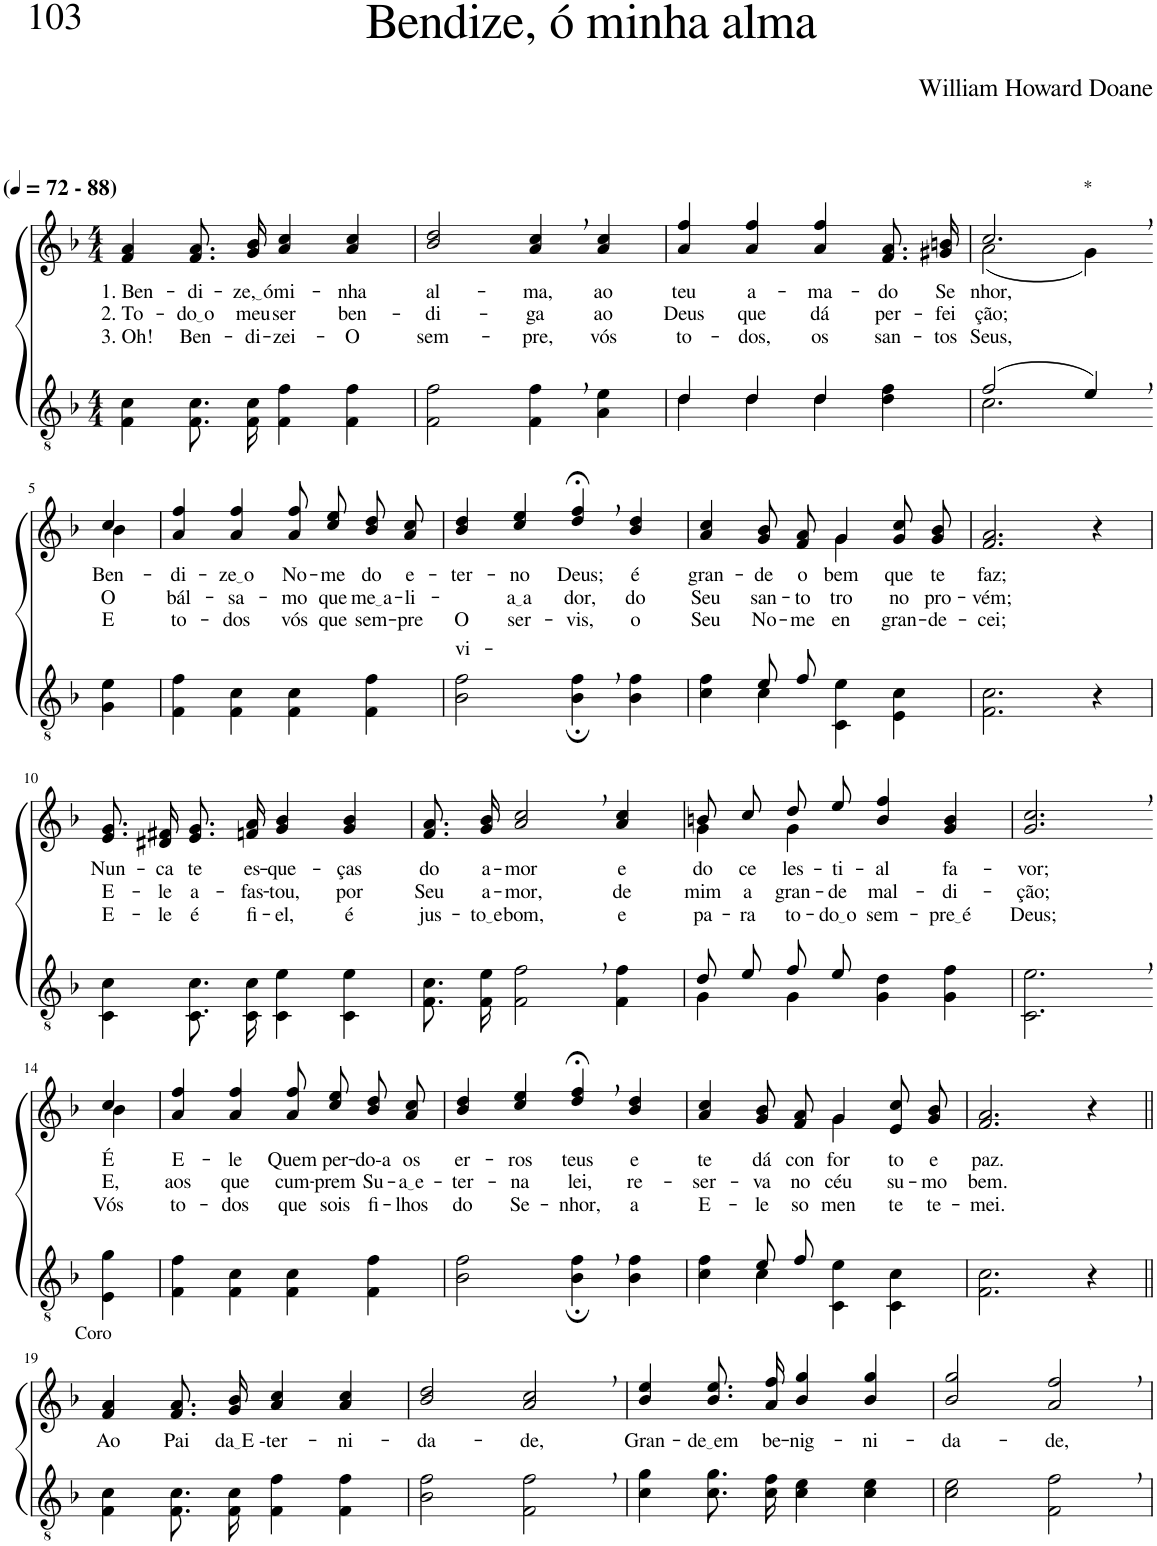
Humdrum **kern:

**kern	**kern	**text	**text	**text
*part2	*part1	*part1	*part1	*part1
*staff2	*staff1	*staff1	*staff1	*staff1
*I"Parte III e IV	*I"Parte I e II	*	*	*
*clefGv2	*clefG2	*	*	*
*Trd3c5	*Trd3c5	*	*	*
*k[b-]	*k[b-]	*	*	*
*M4/4	*M4/4	*	*	*
*MM72	*MM72	*	*	*
=1	=1	=1	=1	=1
!	!LO:TX:a:B:t=(	!	!	!
!	!LO:TX:a:B:t=- 88)	!	!	!
!	!	!LO:LY:b	!LO:LY:b	!LO:LY:b
4F\ 4c\	4f/ 4a/	1. Ben-	2. To-	3. Oh!
!	!	!LO:LY:b	!LO:LY:b	!LO:LY:b
8.F/ 8.c/L	8.f/ 8.a/L	-di-	do o	Ben-
!	!	!LO:LY:b	!LO:LY:b	!LO:LY:b
16F/ 16c/Jk	16g/ 16b-/Jk	ze, ó	meu	-di-
!	!	!LO:LY:b	!LO:LY:b	!LO:LY:b
4F\ 4f\	4a/ 4cc/	mi-	ser	-zei-
!	!	!LO:LY:b	!LO:LY:b	!LO:LY:b
4F\ 4f\	4a/ 4cc/	-nha	ben-	-O
=2	=2	=2	=2	=2
!	!	!LO:LY:b	!LO:LY:b	!LO:LY:b
2F\ 2f\	2b-/ 2dd/	al-	-di-	sem-
!	!	!LO:LY:b	!LO:LY:b	!LO:LY:b
4F\, 4f\,	4a/, 4cc/,	-ma,	-ga	-pre,
!	!	!LO:LY:b	!LO:LY:b	!LO:LY:b
4A\ 4e\	4a/ 4cc/	ao	ao	vós
=3	=3	=3	=3	=3
*^	*	*	*	*
!	!	!	!LO:LY:b	!LO:LY:b	!LO:LY:b
4d\	4d/	4a/ 4ff/	teu	Deus	to-
!	!	!	!LO:LY:b	!LO:LY:b	!LO:LY:b
4d\	4d/	4a/ 4ff/	a-	que	-dos,
!	!	!	!LO:LY:b	!LO:LY:b	!LO:LY:b
4d\	4d/	4a/ 4ff/	-ma-	dá	os
!	!	!	!LO:LY:b	!LO:LY:b	!LO:LY:b
4d\ 4f\	4ryy	8.f/ 8.a/L	-do	per-	san-
!	!	!	!LO:LY:b	!LO:LY:b	!LO:LY:b
.	.	16g#X/ 16bn/Jk	Se-	-fei-	-tos
=4	=4	=4	=4	=4	=4
*	*	*^	*	*	*
!	!	!LO:TX:a:t=*	!	!	!	!
!	!	!	!	!LO:LY:b	!LO:LY:b	!LO:LY:b
(2f/	2.c\	2.cc,/	(2a\	-nhor,	-ção;	Seus,
4e,/)	.	.	4g\)	.	.	.
*v	*v	*	*	*	*	*
!!LO:LB:g=z	!!
=5-	=5-	=5-	=5-	=5-	=5-
!	!	!	!LO:LY:b	!LO:LY:b	!LO:LY:b
4G\ 4e\	4cc/	4b-\	Ben-	O	E
=6	=6	=6	=6	=6	=6
!	!	!	!LO:LY:b	!LO:LY:b	!LO:LY:b
*	*v	*v	*	*	*
4F\ 4f\	4a/ 4ff/	-di-	bál-	to-
!	!	!LO:LY:b	!LO:LY:b	!LO:LY:b
4F\ 4c\	4a/ 4ff/	ze o	-sa-	-dos
!	!	!LO:LY:b	!LO:LY:b	!LO:LY:b
4F\ 4c\	8a\ 8ff\L	No-	-mo	vós
!	!	!LO:LY:b	!LO:LY:b	!LO:LY:b
.	8cc\ 8ee\J	-me	que	que
!	!	!LO:LY:b	!LO:LY:b	!LO:LY:b
4F\ 4f\	8b-\ 8dd\L	do	me a	sem-
!	!	!LO:LY:b	!LO:LY:b	!LO:LY:b
.	8a\ 8cc\J	e-	-li-	-pre
=7	=7	=7	=7	=7
!	!	!LO:LY:b	!LO:LY:b	!LO:LY:b
2B-\ 2f\	4b-/ 4dd/	-ter-	-vi-	O
!	!	!LO:LY:b	!LO:LY:b	!LO:LY:b
.	4cc/ 4ee/	-no	a a	ser-
!	!	!LO:LY:b	!LO:LY:b	!LO:LY:b
4B-\;, 4f\;,	4dd/;<, 4ff/;<,	Deus;	-dor,	-vis,
!	!	!LO:LY:b	!LO:LY:b	!LO:LY:b
4B-\ 4f\	4b-/ 4dd/	é	do	o
=8	=8	=8	=8	=8
*^	*	*	*	*
!	!	!	!LO:LY:b	!LO:LY:b	!LO:LY:b
*	*	*^	*	*	*
4ryy	4c\ 4f\	4a/ 4cc/	2ryy	gran-	Seu	Seu
!	!	!	!	!LO:LY:b	!LO:LY:b	!LO:LY:b
8e/L	4c\	8g/ 8b-/L	.	-de	san-	No-
!	!	!	!	!LO:LY:b	!LO:LY:b	!LO:LY:b
8f/J	.	8f/ 8a/J	.	o	-to	-me
!	!	!	!	!LO:LY:b	!LO:LY:b	!LO:LY:b
4ryy	4C\ 4e\	4g/	4g\	bem	tro-	en-
!	!	!	!	!LO:LY:b	!LO:LY:b	!LO:LY:b
4ryy	4E\ 4c\	8g/ 8cc/L	4ryy	que	-no	-gran-
!	!	!	!	!LO:LY:b	!LO:LY:b	!LO:LY:b
.	.	8g/ 8b-/J	.	te	pro-	-de-
*v	*v	*	*	*	*	*
*	*v	*v	*	*	*
=9	=9	=9	=9	=9
!	!	!LO:LY:b	!LO:LY:b	!LO:LY:b
2.F\ 2.c\	2.f/ 2.a/	faz;	-vém;	-cei;
4r	4r	.	.	.
!!LO:LB:g=z
=10	=10	=10	=10	=10
!	!	!LO:LY:b	!LO:LY:b	!LO:LY:b
4C\ 4c\	8.e/ 8.g/L	Nun-	E-	E-
!	!	!LO:LY:b	!LO:LY:b	!LO:LY:b
.	16d#X/ 16f#X/Jk	-ca	-le	-le
!	!	!LO:LY:b	!LO:LY:b	!LO:LY:b
8.C/ 8.c/L	8.e/ 8.g/L	te	a-	é
!	!	!LO:LY:b	!LO:LY:b	!LO:LY:b
16C/ 16c/Jk	16fn/ 16a/Jk	es-	-fas-	fi-
!	!	!LO:LY:b	!LO:LY:b	!LO:LY:b
4C\ 4e\	4g/ 4b-/	-que-	-tou,	-el,
!	!	!LO:LY:b	!LO:LY:b	!LO:LY:b
4C\ 4e\	4g/ 4b-/	-ças	por	é
=11	=11	=11	=11	=11
!	!	!LO:LY:b	!LO:LY:b	!LO:LY:b
8.F\ 8.c\L	8.f/ 8.a/L	do	Seu	jus-
!	!	!LO:LY:b	!LO:LY:b	!LO:LY:b
16F\ 16e\Jk	16g/ 16b-/Jk	a-	a-	to e
!	!	!LO:LY:b	!LO:LY:b	!LO:LY:b
2F\, 2f\,	2a/, 2cc/,	-mor	-mor,	bom,
!	!	!LO:LY:b	!LO:LY:b	!LO:LY:b
4F\ 4f\	4a/ 4cc/	e	de	e
=12	=12	=12	=12	=12
*^	*^	*	*	*
!	!	!	!	!LO:LY:b	!LO:LY:b	!LO:LY:b
8d/L	4G\	8bn/L	4g\	do	mim	pa-
!	!	!	!	!LO:LY:b	!LO:LY:b	!LO:LY:b
8e/J	.	8cc/J	.	ce-	a	-ra
!	!	!	!	!LO:LY:b	!LO:LY:b	!LO:LY:b
8f/L	4G\	8dd/L	4g\	-les-	gran-	to-
!	!	!	!	!LO:LY:b	!LO:LY:b	!LO:LY:b
8e/J	.	8ee/J	.	-ti-	-de	do o
!	!	!	!	!LO:LY:b	!LO:LY:b	!LO:LY:b
2ryy	4G\ 4d\	4b/ 4ff/	2ryy	-al	mal-	sem-
!	!	!	!	!LO:LY:b	!LO:LY:b	!LO:LY:b
.	4G\ 4f\	4g/ 4b/	.	fa-	-di-	pre é
*	*	*v	*v	*	*	*
=13	=13	=13	=13	=13	=13
!	!	!	!LO:LY:b	!LO:LY:b	!LO:LY:b
*v	*v	*	*	*	*
2.C\, 2.e\,	2.g/, 2.cc/,	-vor;	-ção;	Deus;
!!LO:LB:g=z
=14-	=14-	=14-	=14-	=14-
*	*^	*	*	*
!	!	!	!LO:LY:b	!LO:LY:b	!LO:LY:b
4E\ 4g\	4cc/	4b-\	É	E,	Vós
=15	=15	=15	=15	=15	=15
!	!	!	!LO:LY:b	!LO:LY:b	!LO:LY:b
*	*v	*v	*	*	*
4F\ 4f\	4a/ 4ff/	E-	aos	to-
!	!	!LO:LY:b	!LO:LY:b	!LO:LY:b
4F\ 4c\	4a/ 4ff/	-le	que	-dos
!	!	!LO:LY:b	!LO:LY:b	!LO:LY:b
4F\ 4c\	8a\ 8ff\L	Quem	cum-	que
!	!	!LO:LY:b	!LO:LY:b	!LO:LY:b
.	8cc\ 8ee\J	per-	-prem	sois
!	!	!LO:LY:b	!LO:LY:b	!LO:LY:b
4F\ 4f\	8b-\ 8dd\L	-do-a	Su-	fi-
!	!	!LO:LY:b	!LO:LY:b	!LO:LY:b
.	8a\ 8cc\J	os	a e	-lhos
=16	=16	=16	=16	=16
!	!	!LO:LY:b	!LO:LY:b	!LO:LY:b
2B-\ 2f\	4b-/ 4dd/	er-	-ter-	do
!	!	!LO:LY:b	!LO:LY:b	!LO:LY:b
.	4cc/ 4ee/	-ros	-na	Se-
!	!	!LO:LY:b	!LO:LY:b	!LO:LY:b
4B-\;, 4f\;,	4dd/;<, 4ff/;<,	teus	lei,	-nhor,
!	!	!LO:LY:b	!LO:LY:b	!LO:LY:b
4B-\ 4f\	4b-/ 4dd/	e	re-	a
=17	=17	=17	=17	=17
*^	*	*	*	*
!	!	!	!LO:LY:b	!LO:LY:b	!LO:LY:b
*	*	*^	*	*	*
4ryy	4c\ 4f\	4a/ 4cc/	2ryy	te	-ser-	E-
!	!	!	!	!LO:LY:b	!LO:LY:b	!LO:LY:b
8e/L	4c\	8g/ 8b-/L	.	dá	-va	-le
!	!	!	!	!LO:LY:b	!LO:LY:b	!LO:LY:b
8f/J	.	8f/ 8a/J	.	con-	no	so-
!	!	!	!	!LO:LY:b	!LO:LY:b	!LO:LY:b
2ryy	4C\ 4e\	4g/	4g\	-for-	céu	-men-
!	!	!	!	!LO:LY:b	!LO:LY:b	!LO:LY:b
.	4C\ 4c\	8e/ 8cc/L	4ryy	-to	su-	-te
!	!	!	!	!LO:LY:b	!LO:LY:b	!LO:LY:b
.	.	8g/ 8b-/J	.	e	-mo	te-
*v	*v	*	*	*	*	*
*	*v	*v	*	*	*
=18	=18	=18	=18	=18
!	!	!LO:LY:b	!LO:LY:b	!LO:LY:b
2.F\ 2.c\	2.f/ 2.a/	paz.	bem.	-mei.
4r	4r	.	.	.
!!LO:LB:g=z
=19||	=19||	=19||	=19||	=19||
!	!LO:TX:a:t=Coro	!	!	!
!	!	!LO:LY:b	!	!
4F\ 4c\	4f/ 4a/	Ao	.	.
!	!	!LO:LY:b	!	!
8.F/ 8.c/L	8.f/ 8.a/L	Pai	.	.
!	!	!LO:LY:b	!	!
16F/ 16c/Jk	16g/ 16b-/Jk	da E -	.	.
!	!	!LO:LY:b	!	!
4F\ 4f\	4a/ 4cc/	ter-	.	.
!	!	!LO:LY:b	!	!
4F\ 4f\	4a/ 4cc/	-ni-	.	.
=20	=20	=20	=20	=20
!	!	!LO:LY:b	!	!
2B-\ 2f\	2b-/ 2dd/	-da-	.	.
!	!	!LO:LY:b	!	!
2F\, 2f\,	2a/, 2cc/,	-de,	.	.
=21	=21	=21	=21	=21
!	!	!LO:LY:b	!	!
4c\ 4g\	4b-/ 4ee/	Gran-	.	.
!	!	!LO:LY:b	!	!
8.c\ 8.g\L	8.b-\ 8.ee\L	de em	.	.
!	!	!LO:LY:b	!	!
16c\ 16f\Jk	16a\ 16ff\Jk	be-	.	.
!	!	!LO:LY:b	!	!
4c\ 4e\	4b-/ 4gg/	-nig-	.	.
!	!	!LO:LY:b	!	!
4c\ 4e\	4b-/ 4gg/	-ni-	.	.
=22	=22	=22	=22	=22
!	!	!LO:LY:b	!	!
2c\ 2e\	2b-/ 2gg/	-da-	.	.
!	!	!LO:LY:b	!	!
2F\, 2f\,	2a/, 2ff/,	-de,	.	.
=	=	=	=	=
*-	*-	*-	*-	*-
